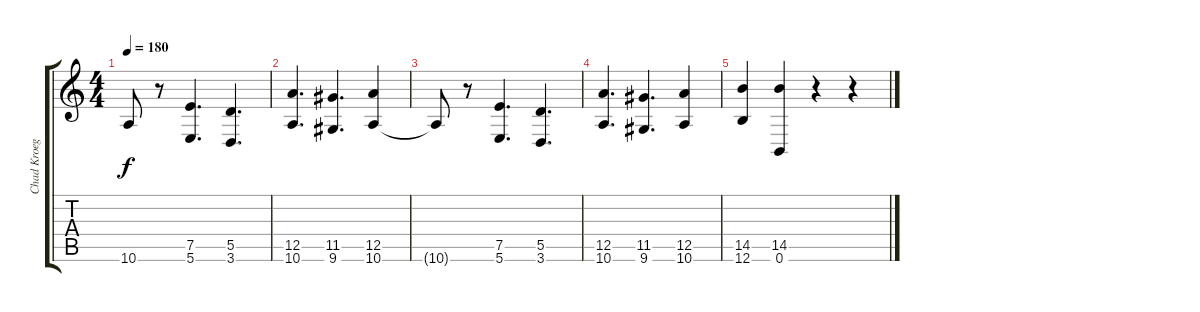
\track ("Chad Kroeger" "Chad Kroeg") {instrument distortionguitar}
\staff {score tabs}
\tuning (E4 B3 G3 D3 A2 B1) {hide}
\ts (4 4)
\tempo 180
\clef g2
\ks c
10.6{t}.8{dy f} r.8 (7.5 5.6).4{d} (5.5 3.6).4{d} |
(12.5 10.6).4{d} (11.5 9.6).4{d} (12.5 10.6).4 |
10.6{t}.8 r.8 (7.5 5.6).4{d} (5.5 3.6).4{d} |
(12.5 10.6).4{d} (11.5 9.6).4{d} (12.5 10.6).4 |
(14.5 12.6).4 (14.5 0.6).4 r.4 r.4
